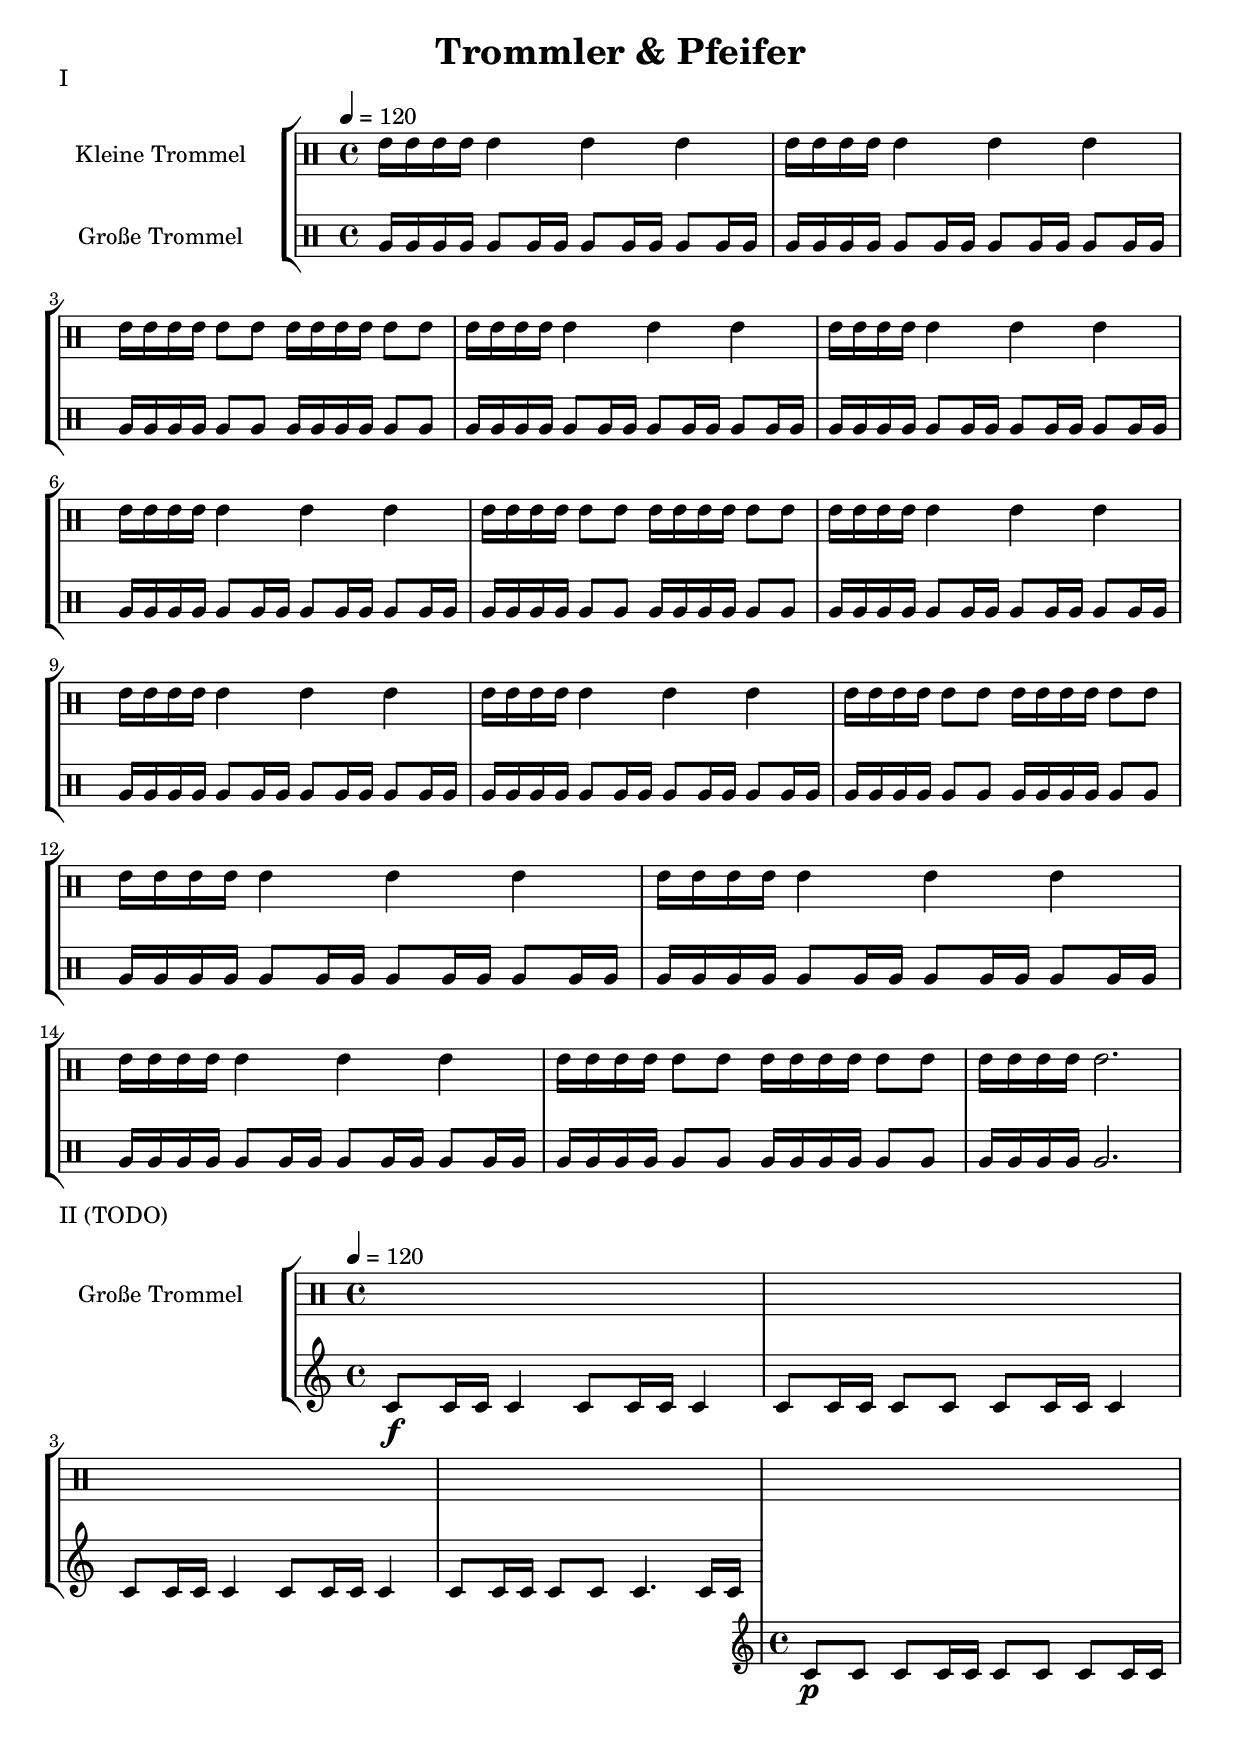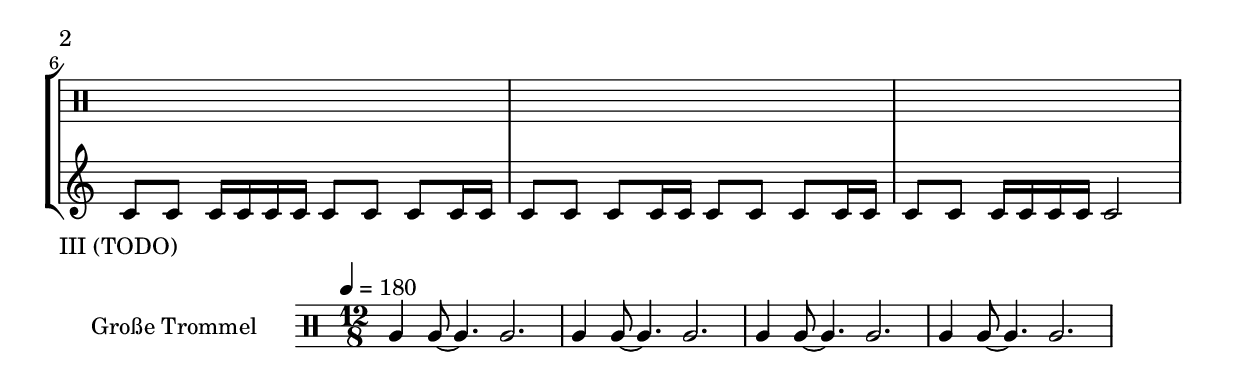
\version "2.22.1"

\header {
	title = "Trommler & Pfeifer"
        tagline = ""
}

GrossEins = \drummode {
	tomfh16 tomfh16 tomfh16 tomfh16
        tomfh8 tomfh16 tomfh16
        tomfh8 tomfh16 tomfh16
        tomfh8 tomfh16 tomfh16
}

GrossZwei = \drummode {
	tomfh16 tomfh16 tomfh16 tomfh16
        tomfh8 tomfh8
	tomfh16 tomfh16 tomfh16 tomfh16
        tomfh8 tomfh8
}

GrossDrei = \drummode {
	tomfh16 tomfh16 tomfh16 tomfh16
        tomfh2.
}

KleinEins = \drummode {
	tommh16 tommh16 tommh16 tommh16
        tommh4
        tommh4
        tommh4
}

KleinZwei = \drummode {
	tommh16 tommh16 tommh16 tommh16
        tommh8 tommh8
	tommh16 tommh16 tommh16 tommh16
        tommh8 tommh8
}

KleinDrei = \drummode {
	tommh16 tommh16 tommh16 tommh16
        tommh2.
}

KleineTrommelNoten = {
        \KleinEins | \KleinEins | \KleinZwei | \KleinEins |
        \KleinEins | \KleinEins | \KleinZwei | \KleinEins |
        \KleinEins | \KleinEins | \KleinZwei | \KleinEins |
        \KleinEins | \KleinEins | \KleinZwei | \KleinDrei |
}

KleineTrommel = {
	\tempo 4 = 120
	\set DrumStaff.instrumentName = "Kleine Trommel"
	\set DrumStaff.midiInstrument = "melodic tom"
        \set Staff.midiPanPosition = 1.0
        \set Staff.midiExpression = 0.7
        \new DrumVoice = "KleineTrommel" \KleineTrommelNoten
}

GrosseTrommelNoten = {
        \GrossEins | \GrossEins | \GrossZwei | \GrossEins |
        \GrossEins | \GrossEins | \GrossZwei | \GrossEins |
        \GrossEins | \GrossEins | \GrossZwei | \GrossEins |
        \GrossEins | \GrossEins | \GrossZwei | \GrossDrei |
}

GrosseTrommel = {
	\set Staff.instrumentName = "Große Trommel"
	\set Staff.midiInstrument = "melodic tom"
        \set Staff.midiPanPosition = -1.0
        \new DrumVoice = "GrosseTrommel " \GrosseTrommelNoten
}

\score {
        \header {
                piece = "I"
        }
	\new StaffGroup <<
                \new DrumStaff << \KleineTrommel >>
                \new DrumStaff << \GrosseTrommel >>
	>>
	\layout {
                indent = 4.0\cm
        }
	%\midi {}
}


%\pageBreak
KleinEins = \drummode {
}

KleineTrommelNoten = {
}

KleineTrommel = {
        \tempo 4 = 120
	\set DrumStaff.instrumentName = "Kleine Trommel"
	\set DrumStaff.midiInstrument = "melodic tom"
        \set Staff.midiPanPosition = 1.0
        \set Staff.midiExpression = 0.7
        \new DrumVoice = "KleineTrommel" \KleineTrommelNoten
}

GrossEins = \drummode {
        tomfh8 tomfh16 tomfh16
        tomfh4
}

GrossZwei = \drummode {
        tomfh8 tomfh16 tomfh16
        tomfh8 tomfh8
}

GrossDrei = \drummode {
        tomfh4.
        tomfh16 tomfh16
}

GrossDreiPiano = \drummode {
        tomfh4.
        tomfh16\p tomfh16
}

GrossVier = \drummode {
        tomfh8 tomfh8
        tomfh8 tomfh16 tomfh16
}

GrossFuenf = \drummode {
        tomfh8 tomfh8
        tomfh16 tomfh16 tomfh16 tomfh16
}

GrossSechs = \drummode {
        tomfh2
}

TeilEins = {
        \GrossEins \GrossEins | \GrossZwei \GrossEins |
        \GrossEins \GrossEins | \GrossZwei \GrossDrei |
}

TeilZwei = {
        \GrossVier \GrossVier | \GrossFuenf \GrossVier |
        \GrossVier \GrossVier | \GrossFuenf \GrossSechs |
}

forte = \markup { \dynamic f }
piano = \markup { \dynamic p }

GrosseTrommelNoten = {
        \repeat volta 4 {
          \TeilEins
          \TeilZwei
      }
}

GrosseTrommel = {
        \tempo 4 = 120
	\set Staff.instrumentName = "Große Trommel"
	\set Staff.midiInstrument = "melodic tom"
        \set Staff.midiPanPosition = -1.0
        \new DrumVoice = "GrosseTrommel "
                %\GrosseTrommelNoten
                {
                        \TeilEins
                        \addlyrics { \forte }
                }
                {
                \TeilZwei
                \addlyrics { \piano }
              }
}

% L L | L _ | _ L | _ _ | L L

\score {
        \header {
                piece = "II (TODO)"
        }
	\new StaffGroup <<
                %\new DrumStaff << \global \KleineTrommel >>
                \new DrumStaff << \GrosseTrommel >>
	>>
	\layout {
                indent = 4.0\cm
        }
	%\midi {}
}


%\pageBreak
KleinEins = \drummode {
}

KleineTrommelNoten = {
}

KleineTrommel = {
	\set DrumStaff.instrumentName = "Kleine Trommel"
	\set DrumStaff.midiInstrument = "melodic tom"
        \set Staff.midiPanPosition = 1.0
        \set Staff.midiExpression = 0.7
        \new DrumVoice = "KleineTrommel" \KleineTrommelNoten
}

GrossEins = \drummode {
	tomfh4 tomfh8 ~
	tomfh4.
	tomfh2.
}

GrossZwei = \drummode {
}

GrosseTrommelNoten = {
        \GrossEins | \GrossEins | \GrossEins | \GrossEins 
}

GrosseTrommel = {
	\tempo 4 = 180
        \time 12/8
	\set Staff.instrumentName = "Große Trommel"
	\set Staff.midiInstrument = "melodic tom"
        \set Staff.midiPanPosition = -1.0
        \new DrumVoice = "GrosseTrommel " \GrosseTrommelNoten
}

\score {
        \header {
                piece = "III (TODO)"
        }

	\new StaffGroup <<
                %\new DrumStaff << \KleineTrommel >>
                \new DrumStaff << \GrosseTrommel >>
	>>
	\layout {
                indent = 4.0\cm
        }
	\midi {}
}


